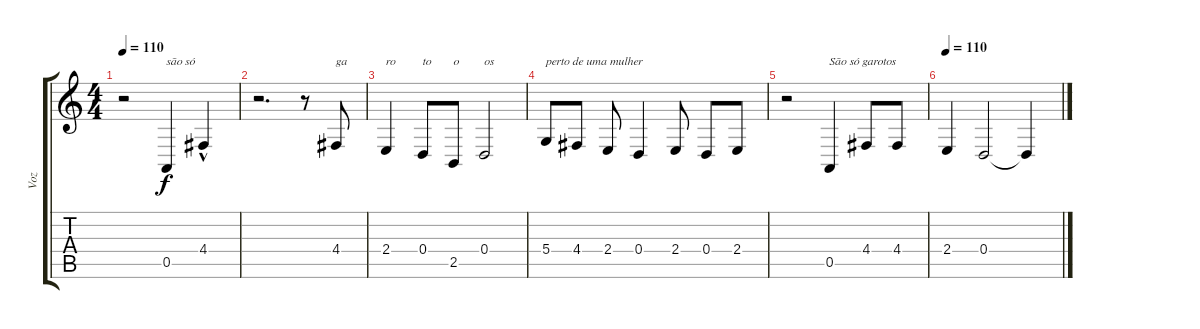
\track ("Voz" "Voz") {instrument tuba}
\staff {score tabs}
\tuning (E4 B3 G3 D3 A2 E2) {hide}
\ts (4 4)
\tempo 110
\clef g2
\ks c
r.2{dy f} 0.5.4{txt "são só"} 4.4{hac}.4 |
r.2{d} r.8 4.4.8{txt "ga"} |
2.4.4{txt "ro"} 0.4.8{txt "to"} 2.5.8{txt "o"} 0.4.2{txt "os"} |
5.4.8{txt "perto de uma mulher"} 4.4.8 2.4.8 0.4.4 2.4.8 0.4.8 2.4.8 |
r.2 0.5.4{txt "São só garotos"} 4.4.8 4.4.8 |
\tempo 110
2.4.4 0.4.2 0.4{t}.4
